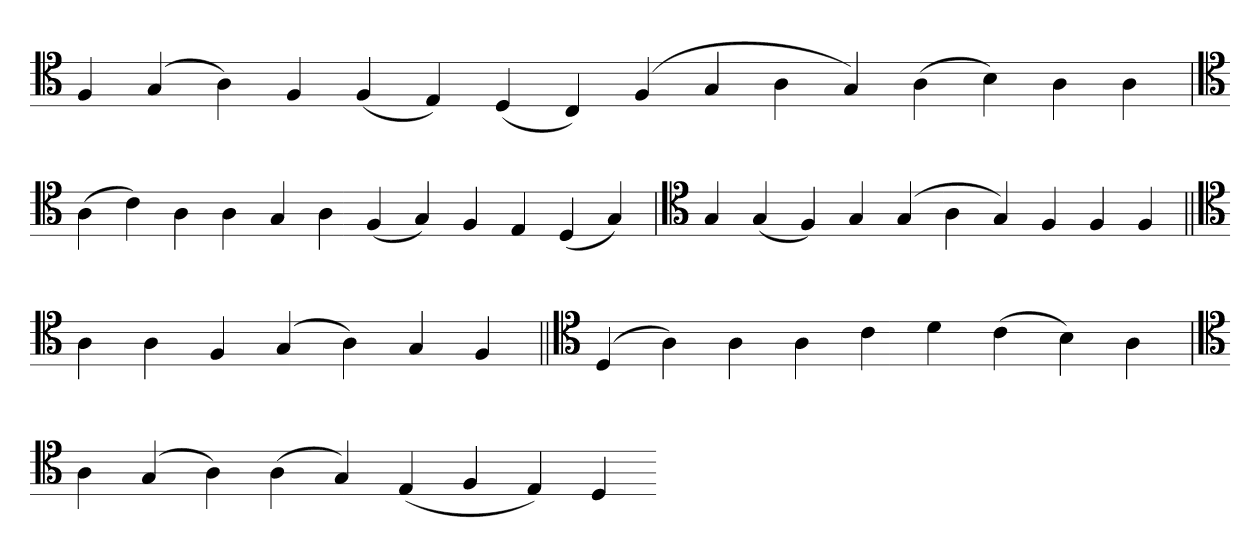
**kern
*part1
*staff1
*clefC4
=
4F
(4G
4A)
4F
(4F
4E)
(4D
4C)
(4F
4G
4A
4G)
(4A
4B)
4A
4A
=`
*clefC4
(4A
4c)
4A
4A
4G
4A
(4F
4G)
4F
4E
(4D
4G)
='
*clefC4
4G
(4G
4F)
4G
(4G
4A
4G)
4F
4F
4F
=||
*clefC4
4A
4A
4F
(4G
4A)
4G
4F
=||
*clefC4
(4D
4A)
4A
4A
4c
4d
(4c
4B)
4A
='
*clefC4
4A
(4G
4A)
(4A
4G)
(4E
4F
4E)
4D
=-
*-
